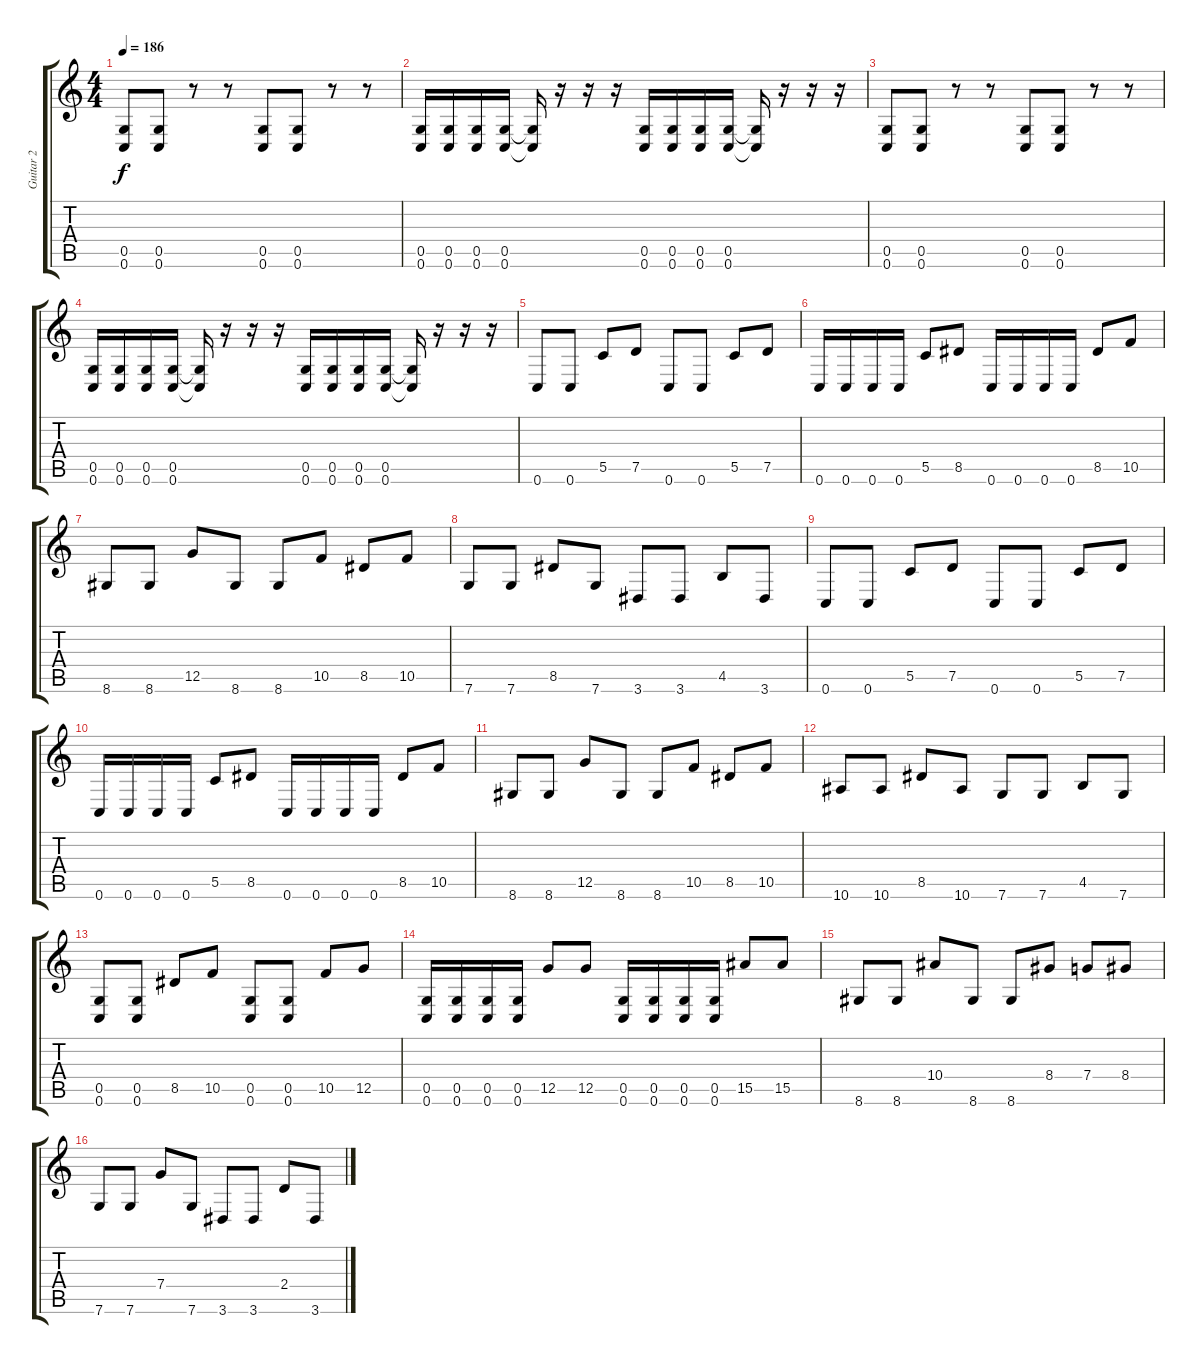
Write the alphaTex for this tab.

\track ("Guitar 2" "Guitar 2") {instrument distortionguitar}
\staff {score tabs}
\tuning (D4 A3 F3 C3 G2 C2) {hide}
\ts (4 4)
\tempo 186
\clef g2
\ks c
(0.5 0.6).8{dy f} (0.5 0.6).8 r.8 r.8 (0.5 0.6).8 (0.5 0.6).8 r.8 r.8 |
(0.5 0.6).16 (0.5 0.6).16 (0.5 0.6).16 (0.5 0.6).16 (0.5{t} 0.6{t}).16 r.16 r.16 r.16 (0.5 0.6).16 (0.5 0.6).16 (0.5 0.6).16 (0.5 0.6).16 (0.5{t} 0.6{t}).16 r.16 r.16 r.16 |
(0.5 0.6).8 (0.5 0.6).8 r.8 r.8 (0.5 0.6).8 (0.5 0.6).8 r.8 r.8 |
(0.5 0.6).16 (0.5 0.6).16 (0.5 0.6).16 (0.5 0.6).16 (0.5{t} 0.6{t}).16 r.16 r.16 r.16 (0.5 0.6).16 (0.5 0.6).16 (0.5 0.6).16 (0.5 0.6).16 (0.5{t} 0.6{t}).16 r.16 r.16 r.16 |
0.6.8 0.6.8 5.5.8 7.5.8 0.6.8 0.6.8 5.5.8 7.5.8 |
0.6.16 0.6.16 0.6.16 0.6.16 5.5.8 8.5.8 0.6.16 0.6.16 0.6.16 0.6.16 8.5.8 10.5.8 |
8.6.8 8.6.8 12.5.8 8.6.8 8.6.8 10.5.8 8.5.8 10.5.8 |
7.6.8 7.6.8 8.5.8 7.6.8 3.6.8 3.6.8 4.5.8 3.6.8 |
0.6.8 0.6.8 5.5.8 7.5.8 0.6.8 0.6.8 5.5.8 7.5.8 |
0.6.16 0.6.16 0.6.16 0.6.16 5.5.8 8.5.8 0.6.16 0.6.16 0.6.16 0.6.16 8.5.8 10.5.8 |
8.6.8 8.6.8 12.5.8 8.6.8 8.6.8 10.5.8 8.5.8 10.5.8 |
10.6.8 10.6.8 8.5.8 10.6.8 7.6.8 7.6.8 4.5.8 7.6.8 |
(0.5 0.6).8 (0.5 0.6).8 8.5.8 10.5.8 (0.5 0.6).8 (0.5 0.6).8 10.5.8 12.5.8 |
(0.5 0.6).16 (0.5 0.6).16 (0.5 0.6).16 (0.5 0.6).16 12.5.8 12.5.8 (0.5 0.6).16 (0.5 0.6).16 (0.5 0.6).16 (0.5 0.6).16 15.5.8 15.5.8 |
8.6.8 8.6.8 10.4.8 8.6.8 8.6.8 8.4.8 7.4.8 8.4.8 |
7.6.8 7.6.8 7.4.8 7.6.8 3.6.8 3.6.8 2.4.8 3.6.8
